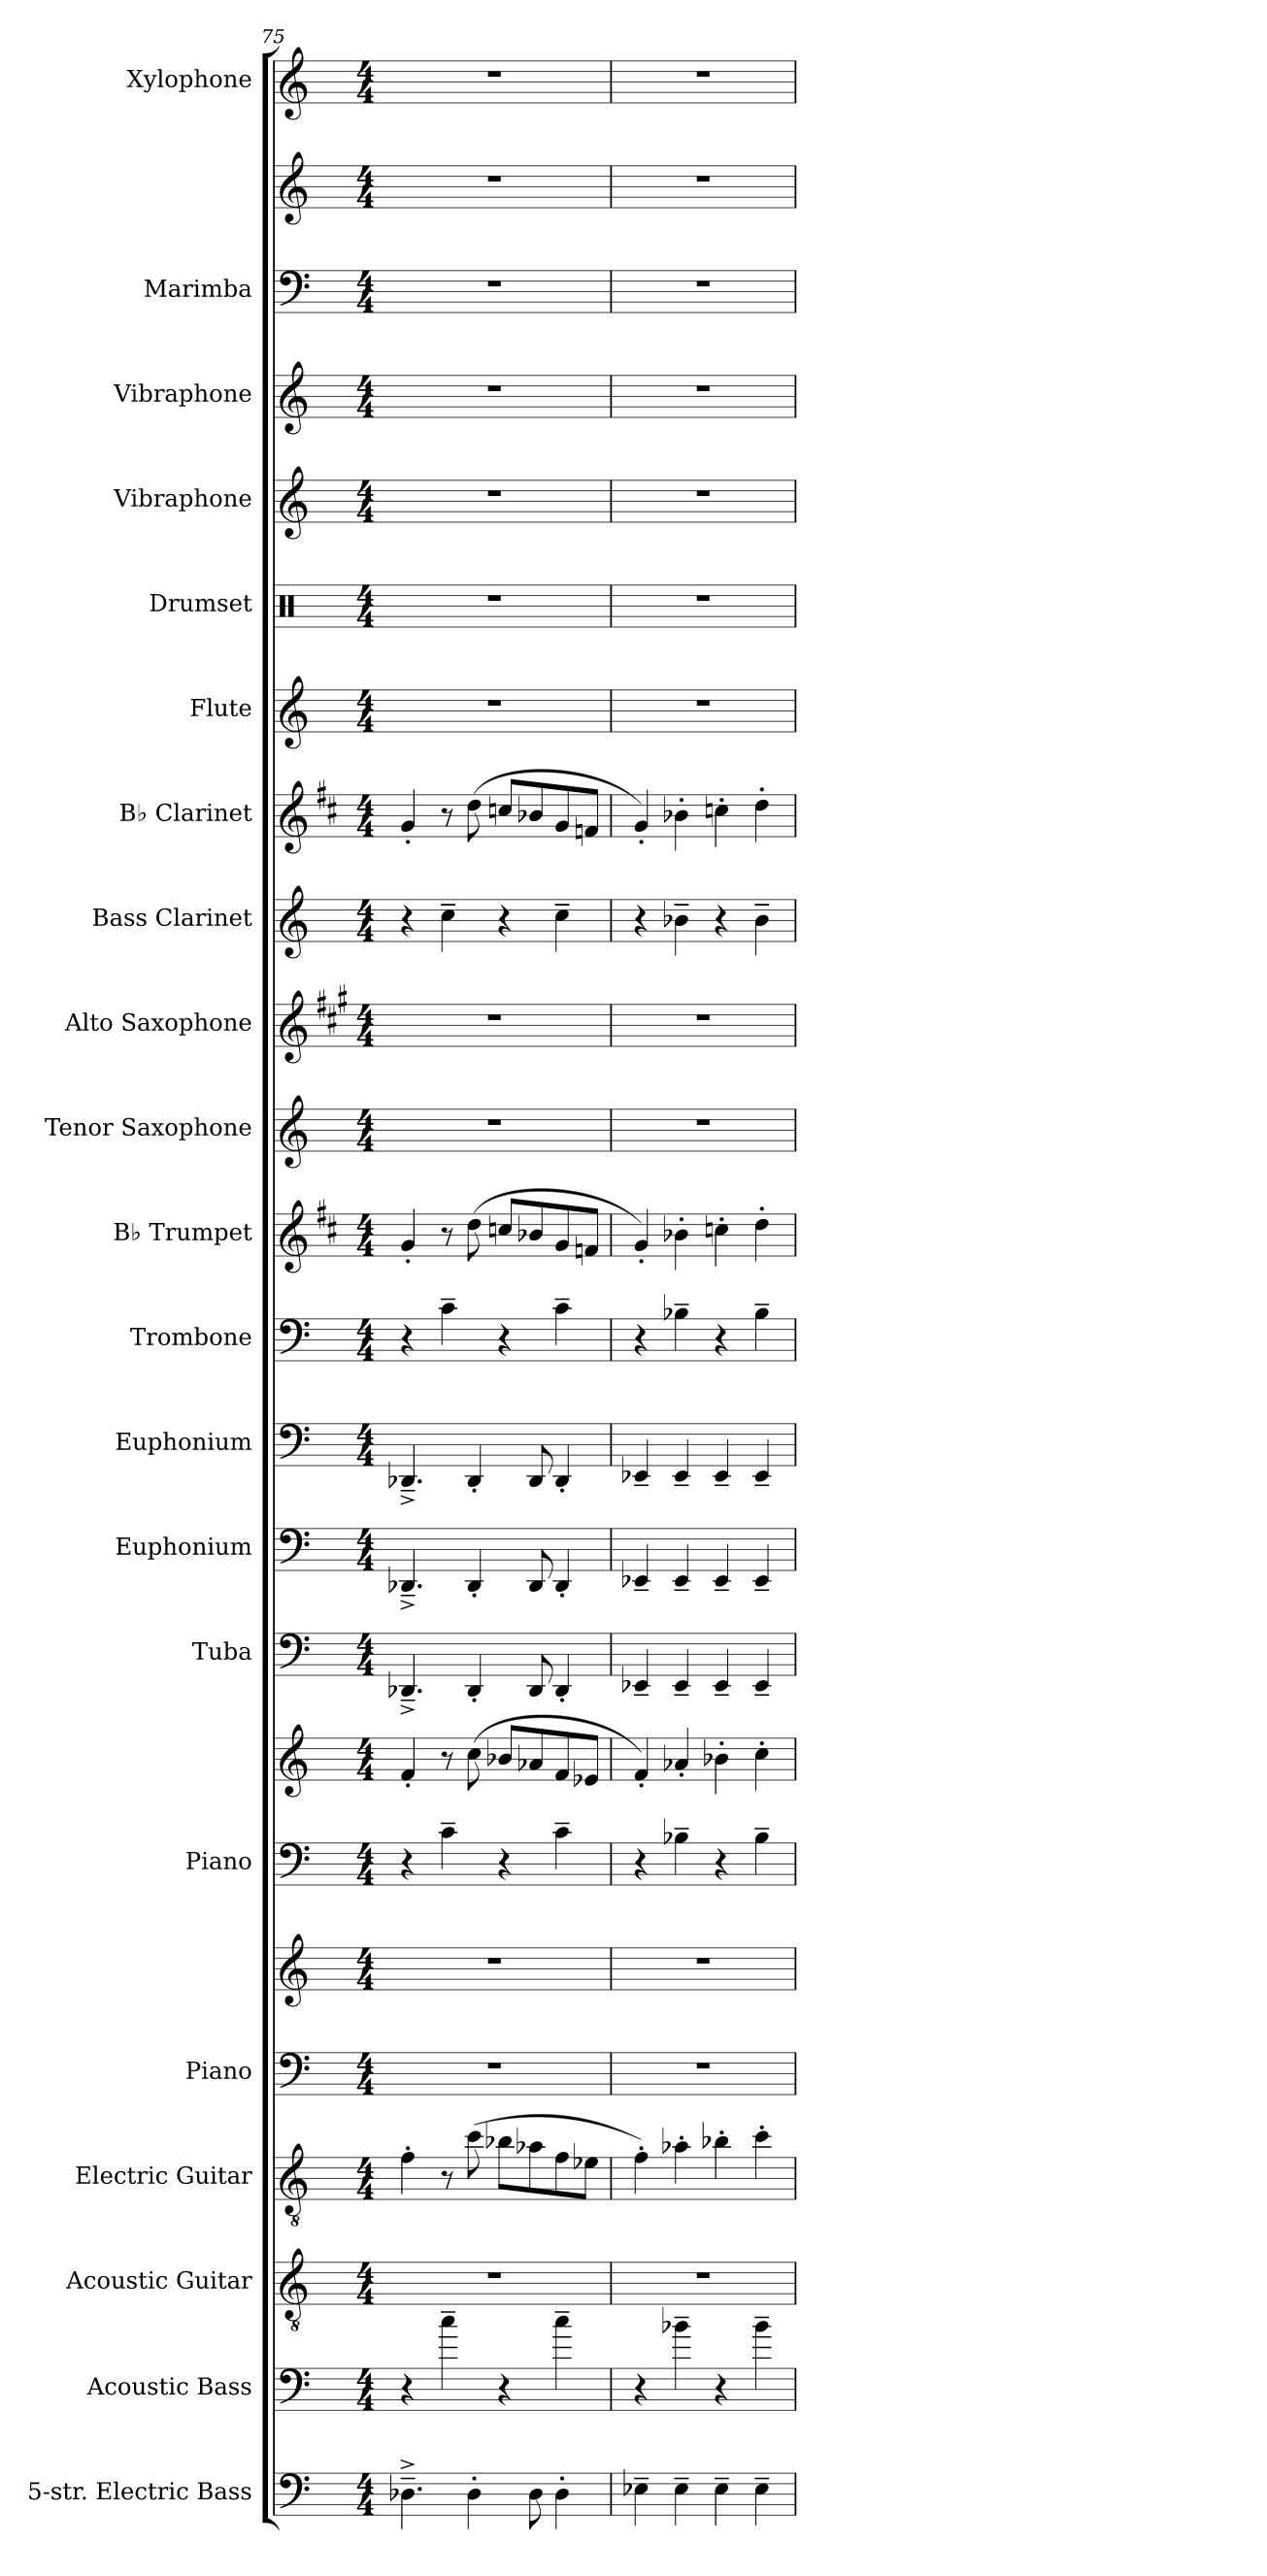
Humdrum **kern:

**kern	**kern	**kern	**kern	**kern	**kern	**kern	**kern	**kern	**kern	**kern	**kern	**kern	**kern	**kern	**kern	**kern	**kern	**kern	**kern	**kern	**kern	**kern	**kern
*part21	*part20	*part19	*part18	*part17	*part17	*part16	*part16	*part15	*part14	*part13	*part12	*part11	*part10	*part9	*part8	*part7	*part6	*part5	*part4	*part3	*part2	*part2	*part1
*staff24	*staff23	*staff22	*staff21	*staff20	*staff19	*staff18	*staff17	*staff16	*staff15	*staff14	*staff13	*staff12	*staff11	*staff10	*staff9	*staff8	*staff7	*staff6	*staff5	*staff4	*staff3	*staff2	*staff1
*I"5-str. Electric Bass	*I"Acoustic Bass	*I"Acoustic Guitar	*I"Electric Guitar	*I"Piano	*	*I"Piano	*	*I"Tuba	*I"Euphonium	*I"Euphonium	*I"Trombone	*I"B♭ Trumpet	*I"Tenor Saxophone	*I"Alto Saxophone	*I"Bass Clarinet	*I"B♭ Clarinet	*I"Flute	*I"Drumset	*I"Vibraphone	*I"Vibraphone	*I"Marimba	*	*I"Xylophone
*I'El. B.	*I'Bass	*I'Guit.	*I'El. Guit.	*I'Pno.	*	*I'Pno.	*	*I'Tba.	*I'Euph.	*I'Euph.	*I'Tbn.	*I'B♭ Tpt.	*I'T. Sax.	*I'A. Sax.	*I'B. Cl.	*I'B♭ Cl.	*I'Fl.	*I'Drs.	*I'Vib.	*I'Vib.	*I'Mrm.	*	*I'Xyl.
*clefF4	*clefF4	*clefGv2	*clefGv2	*clefF4	*clefG2	*clefF4	*clefG2	*clefF4	*clefF4	*clefF4	*clefF4	*clefG2	*clefG2	*clefG2	*clefG2	*clefG2	*clefG2	*clefX	*clefG2	*clefG2	*clefF4	*clefG2	*clefG2
*ITrd7c12	*ITrd7c12	*	*	*	*	*	*	*	*	*	*	*ITrd1c2	*ITrd8c14	*ITrd5c9	*ITrd8c14	*ITrd1c2	*	*	*	*	*	*	*ITrd-7c-12
*k[]	*k[]	*k[]	*k[]	*k[]	*k[]	*k[]	*k[]	*k[]	*k[]	*k[]	*k[]	*k[]	*k[]	*k[]	*k[]	*k[]	*k[]	*k[]	*k[]	*k[]	*k[]	*k[]	*k[]
*M4/4	*M4/4	*M4/4	*M4/4	*M4/4	*M4/4	*M4/4	*M4/4	*M4/4	*M4/4	*M4/4	*M4/4	*M4/4	*M4/4	*M4/4	*M4/4	*M4/4	*M4/4	*M4/4	*M4/4	*M4/4	*M4/4	*M4/4	*M4/4
=75	=75	=75	=75	=75	=75	=75	=75	=75	=75	=75	=75	=75	=75	=75	=75	=75	=75	=75	=75	=75	=75	=75	=75
4.DD-X~^\	4r	1r	4f'\	1r	1r	4r	4f'/	4.DD-X~^/	4.DD-X~^/	4.DD-X~^/	4r	4f'/	1r	1r	4r	4f'/	1r	1r	1r	1r	1r	1r	1r
.	4c~\	.	8r	.	.	4c~\	8r	.	.	.	4c~\	8r	.	.	4c~\	8r	.	.	.	.	.	.	.
4DD-'\	.	.	(8cc\	.	.	.	(8cc\	4DD-'/	4DD-'/	4DD-'/	.	(8cc\	.	.	.	(8cc\	.	.	.	.	.	.	.
.	4r	.	8b-X\L	.	.	4r	8b-X/L	.	.	.	4r	8b-X/L	.	.	4r	8b-X/L	.	.	.	.	.	.	.
8DD-\	.	.	8a-X\	.	.	.	8a-X/	8DD-/	8DD-/	8DD-/	.	8a-X/	.	.	.	8a-X/	.	.	.	.	.	.	.
4DD-'\	4c~\	.	8f\	.	.	4c~\	8f/	4DD-'/	4DD-'/	4DD-'/	4c~\	8f/	.	.	4c~\	8f/	.	.	.	.	.	.	.
.	.	.	8e-X\J	.	.	.	8e-X/J	.	.	.	.	8e-X/J	.	.	.	8e-X/J	.	.	.	.	.	.	.
=76	=76	=76	=76	=76	=76	=76	=76	=76	=76	=76	=76	=76	=76	=76	=76	=76	=76	=76	=76	=76	=76	=76	=76
4EE-X~\	4r	1r	4f'\)	1r	1r	4r	4f'/)	4EE-X~/	4EE-X~/	4EE-X~/	4r	4f'/)	1r	1r	4r	4f'/)	1r	1r	1r	1r	1r	1r	1r
4EE-~\	4B-X~\	.	4a-X'\	.	.	4B-X~\	4a-X'/	4EE-~/	4EE-~/	4EE-~/	4B-X~\	4a-X'\	.	.	4B-X~\	4a-X'\	.	.	.	.	.	.	.
4EE-~\	4r	.	4b-X'\	.	.	4r	4b-X'\	4EE-~/	4EE-~/	4EE-~/	4r	4b-X'\	.	.	4r	4b-X'\	.	.	.	.	.	.	.
4EE-~\	4B-~\	.	4cc'\	.	.	4B-~\	4cc'\	4EE-~/	4EE-~/	4EE-~/	4B-~\	4cc'\	.	.	4B-~\	4cc'\	.	.	.	.	.	.	.
=	=	=	=	=	=	=	=	=	=	=	=	=	=	=	=	=	=	=	=	=	=	=	=
*-	*-	*-	*-	*-	*-	*-	*-	*-	*-	*-	*-	*-	*-	*-	*-	*-	*-	*-	*-	*-	*-	*-	*-
